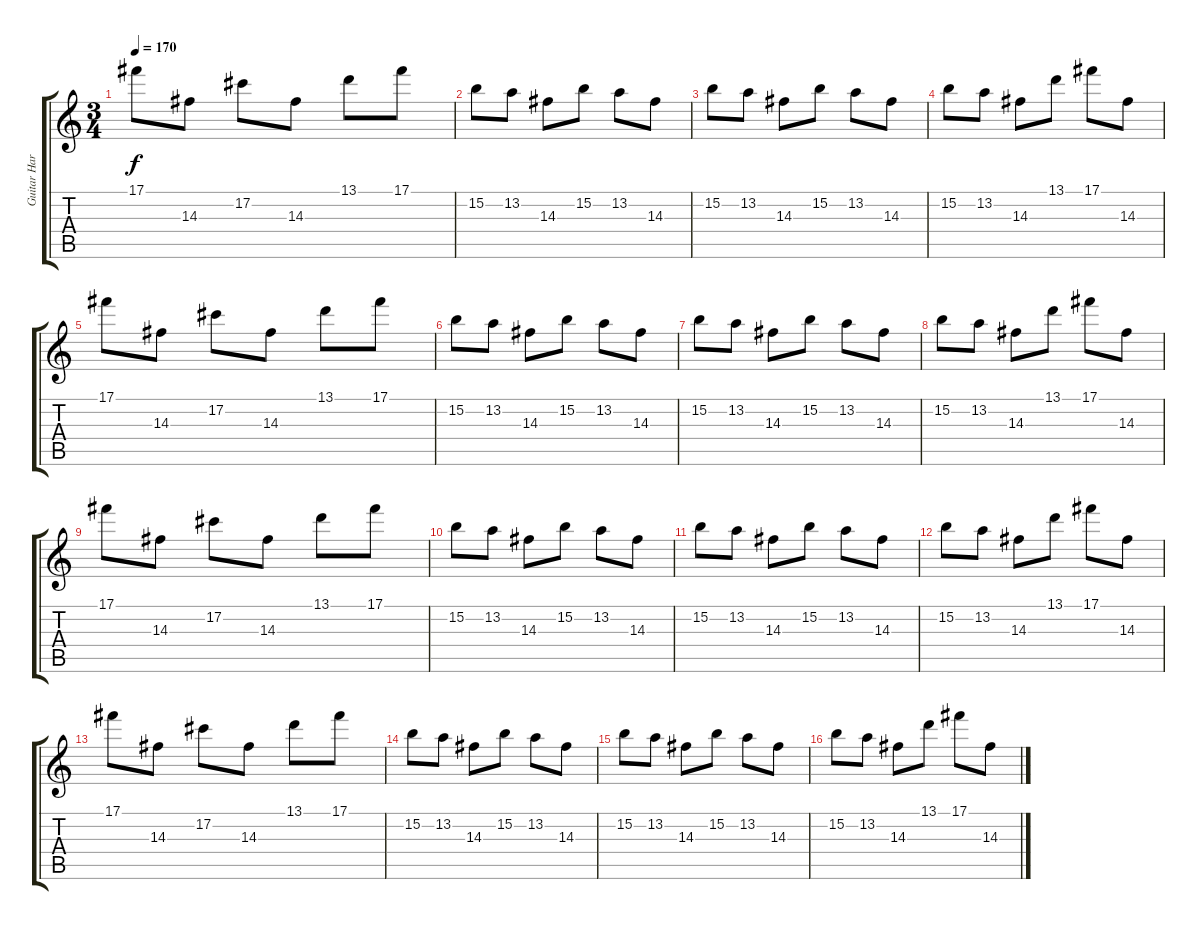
\track ("Guitar Harmonies" "Guitar Har") {instrument distortionguitar}
\staff {score tabs}
\tuning (Db4 Ab3 E3 B2 Gb2 B1) {hide}
\ts (3 4)
\tempo 170
\clef g2
\ks c
17.1.8{dy f} 14.3.8 17.2.8 14.3.8 13.1.8 17.1.8 |
15.2.8 13.2.8 14.3.8 15.2.8 13.2.8 14.3.8 |
15.2.8 13.2.8 14.3.8 15.2.8 13.2.8 14.3.8 |
15.2.8 13.2.8 14.3.8 13.1.8 17.1.8 14.3.8 |
17.1.8 14.3.8 17.2.8 14.3.8 13.1.8 17.1.8 |
15.2.8 13.2.8 14.3.8 15.2.8 13.2.8 14.3.8 |
15.2.8 13.2.8 14.3.8 15.2.8 13.2.8 14.3.8 |
15.2.8 13.2.8 14.3.8 13.1.8 17.1.8 14.3.8 |
17.1.8 14.3.8 17.2.8 14.3.8 13.1.8 17.1.8 |
15.2.8 13.2.8 14.3.8 15.2.8 13.2.8 14.3.8 |
15.2.8 13.2.8 14.3.8 15.2.8 13.2.8 14.3.8 |
15.2.8 13.2.8 14.3.8 13.1.8 17.1.8 14.3.8 |
17.1.8 14.3.8 17.2.8 14.3.8 13.1.8 17.1.8 |
15.2.8 13.2.8 14.3.8 15.2.8 13.2.8 14.3.8 |
15.2.8 13.2.8 14.3.8 15.2.8 13.2.8 14.3.8 |
15.2.8 13.2.8 14.3.8 13.1.8 17.1.8 14.3.8
